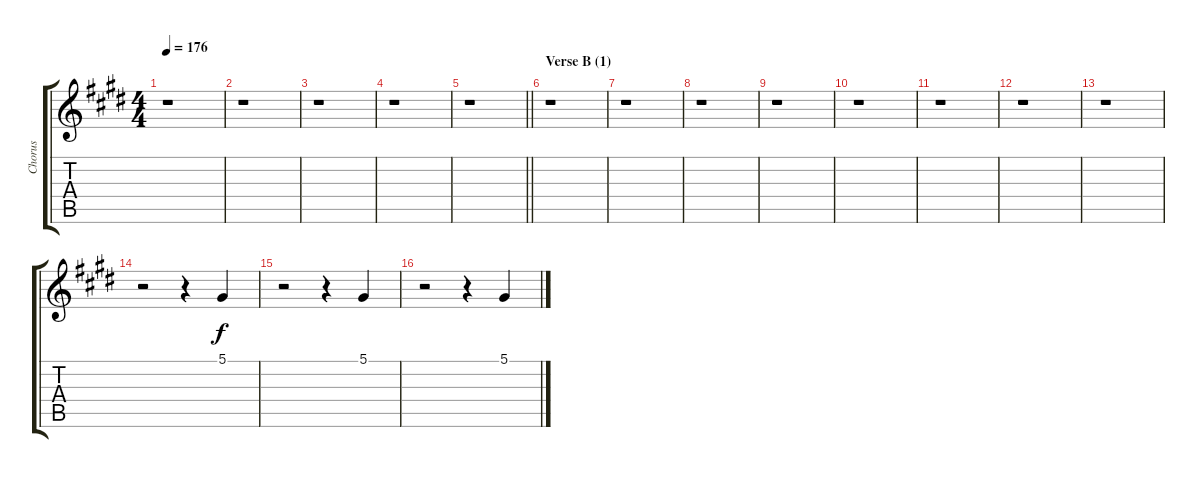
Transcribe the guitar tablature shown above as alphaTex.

\track ("Chorus" "Chorus") {instrument sopranosax}
\staff {score tabs}
\tuning (Eb4 Bb3 Gb3 Db3 Ab2 Eb2) {hide}
\ts (4 4)
\tempo 176
\clef g2
\ks c#minor
r.1{dy f} |
r.1 |
r.1 |
r.1 |
\barLineRight lightlight
r.1 |
\section ("" "Verse B (1)")
r.1 |
r.1 |
r.1 |
r.1 |
r.1 |
r.1 |
r.1 |
r.1 |
r.2 r.4 5.1.4 |
r.2 r.4 5.1.4 |
r.2 r.4 5.1.4
